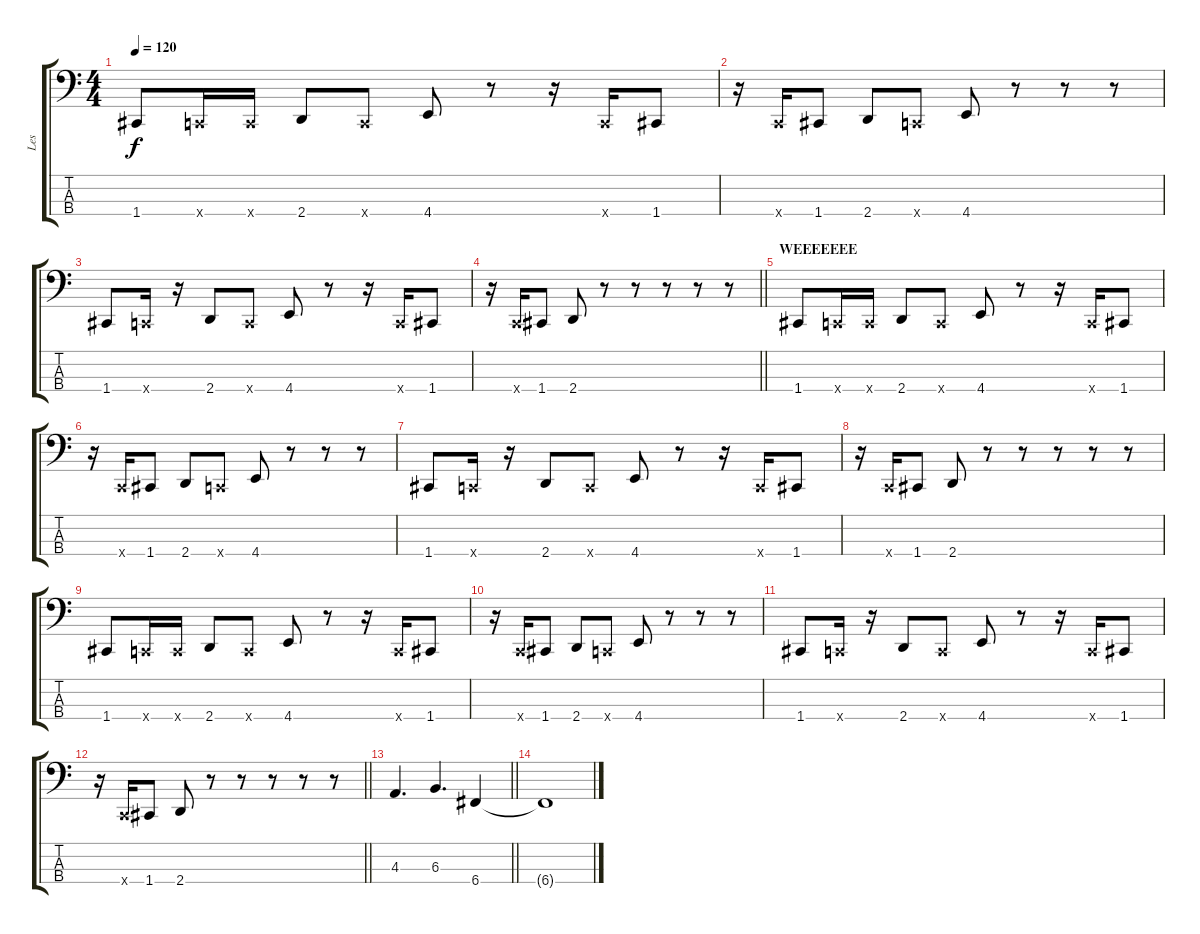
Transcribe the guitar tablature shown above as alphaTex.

\track ("Les" "Les") {instrument slapbass2}
\staff {score tabs}
\tuning (Eb2 Bb1 F1 C1) {hide}
\ts (4 4)
\tempo 120
\clef f4
\ks c
1.4.8{dy f} 0.4{x}.16 0.4{x}.16 2.4.8 0.4{x}.8 4.4.8 r.8 r.16 0.4{x}.16 1.4.8 |
r.16 0.4{x}.16 1.4.8 2.4.8 0.4{x}.8 4.4.8 r.8 r.8 r.8 |
1.4.8 0.4{x}.16 r.16 2.4.8 0.4{x}.8 4.4.8 r.8 r.16 0.4{x}.16 1.4.8 |
\barLineRight lightlight
r.16 0.4{x}.16 1.4.8 2.4.8 r.8 r.8 r.8 r.8 r.8 |
\section ("" "WEEEEEEE")
1.4.8 0.4{x}.16 0.4{x}.16 2.4.8 0.4{x}.8 4.4.8 r.8 r.16 0.4{x}.16 1.4.8 |
r.16 0.4{x}.16 1.4.8 2.4.8 0.4{x}.8 4.4.8 r.8 r.8 r.8 |
1.4.8 0.4{x}.16 r.16 2.4.8 0.4{x}.8 4.4.8 r.8 r.16 0.4{x}.16 1.4.8 |
r.16 0.4{x}.16 1.4.8 2.4.8 r.8 r.8 r.8 r.8 r.8 |
1.4.8 0.4{x}.16 0.4{x}.16 2.4.8 0.4{x}.8 4.4.8 r.8 r.16 0.4{x}.16 1.4.8 |
r.16 0.4{x}.16 1.4.8 2.4.8 0.4{x}.8 4.4.8 r.8 r.8 r.8 |
1.4.8 0.4{x}.16 r.16 2.4.8 0.4{x}.8 4.4.8 r.8 r.16 0.4{x}.16 1.4.8 |
\barLineRight lightlight
r.16 0.4{x}.16 1.4.8 2.4.8 r.8 r.8 r.8 r.8 r.8 |
\barLineRight lightlight
4.3.4{d} 6.3.4{d} 6.4.4 |
6.4{t}.1
